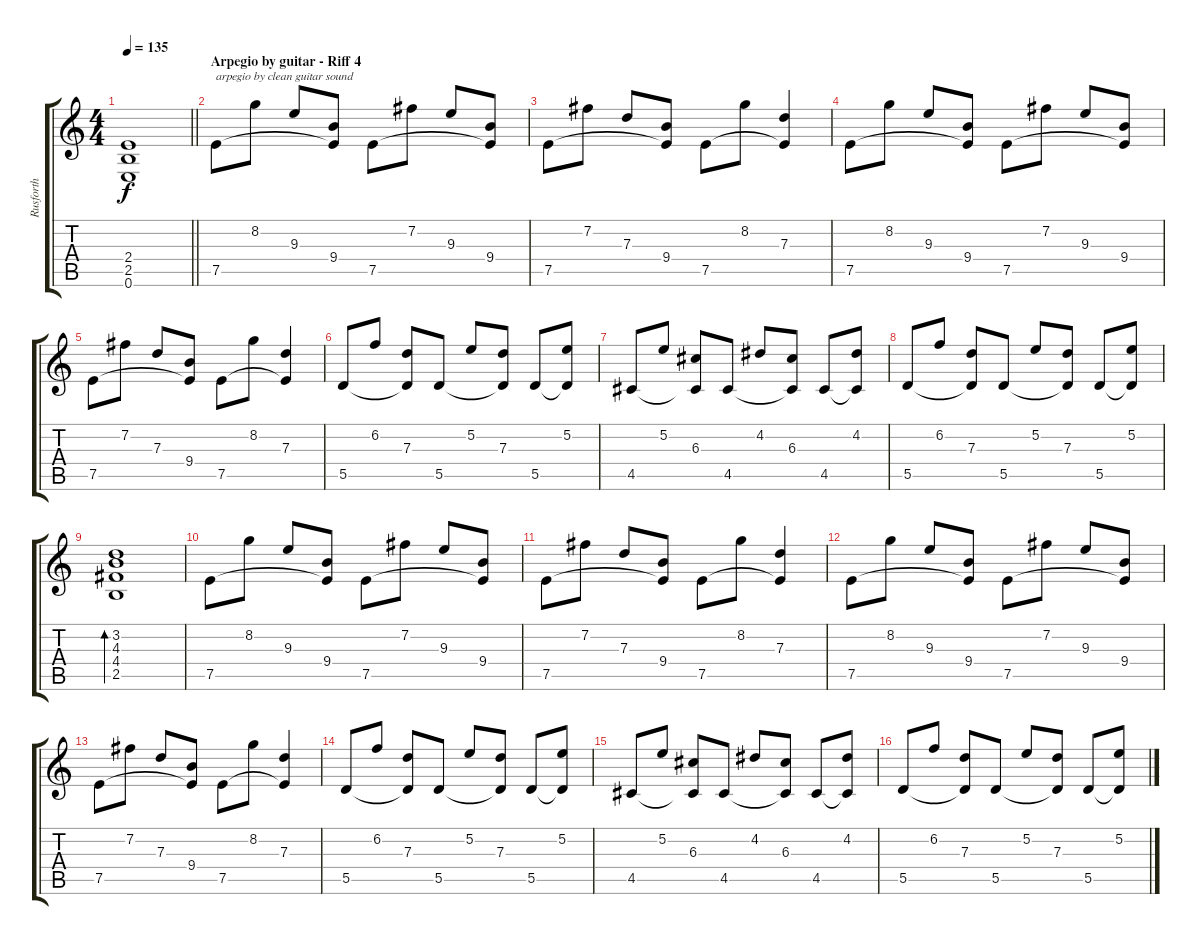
\track ("Rusforth" "Rusforth") {instrument distortionguitar}
\staff {score tabs}
\tuning (E4 B3 G3 D3 A2 E2) {hide}
\ts (4 4)
\tempo 135
\clef g2
\barLineRight lightlight
\ks c
(2.4{t} 2.5{t} 0.6{t}).1{dy f} |
\section ("" "Arpegio by guitar - Riff 4")
7.5.8{txt "arpegio by clean guitar sound" instrument electricguitarclean} 8.2.8 9.3.8 (9.4 7.5{t}).8 7.5.8 7.2.8 9.3.8 (9.4 7.5{t}).8 |
7.5.8 7.2.8 7.3.8 (9.4 7.5{t}).8 7.5.8 8.2.8 (7.3 7.5{t}).4 |
7.5.8 8.2.8 9.3.8 (9.4 7.5{t}).8 7.5.8 7.2.8 9.3.8 (9.4 7.5{t}).8 |
7.5.8 7.2.8 7.3.8 (9.4 7.5{t}).8 7.5.8 8.2.8 (7.3 7.5{t}).4 |
5.5.8 6.2.8 (7.3 5.5{t}).8 5.5.8 5.2.8 (7.3 5.5{t}).8 5.5.8 (5.2 5.5{t}).8 |
4.5.8 5.2.8 (6.3 4.5{t}).8 4.5.8 4.2.8 (6.3 4.5{t}).8 4.5.8 (4.2 4.5{t}).8 |
5.5.8 6.2.8 (7.3 5.5{t}).8 5.5.8 5.2.8 (7.3 5.5{t}).8 5.5.8 (5.2 5.5{t}).8 |
(3.2 4.3 4.4 2.5).1{bd 240} |
7.5.8 8.2.8 9.3.8 (9.4 7.5{t}).8 7.5.8 7.2.8 9.3.8 (9.4 7.5{t}).8 |
7.5.8 7.2.8 7.3.8 (9.4 7.5{t}).8 7.5.8 8.2.8 (7.3 7.5{t}).4 |
7.5.8 8.2.8 9.3.8 (9.4 7.5{t}).8 7.5.8 7.2.8 9.3.8 (9.4 7.5{t}).8 |
7.5.8 7.2.8 7.3.8 (9.4 7.5{t}).8 7.5.8 8.2.8 (7.3 7.5{t}).4 |
5.5.8 6.2.8 (7.3 5.5{t}).8 5.5.8 5.2.8 (7.3 5.5{t}).8 5.5.8 (5.2 5.5{t}).8 |
4.5.8 5.2.8 (6.3 4.5{t}).8 4.5.8 4.2.8 (6.3 4.5{t}).8 4.5.8 (4.2 4.5{t}).8 |
5.5.8 6.2.8 (7.3 5.5{t}).8 5.5.8 5.2.8 (7.3 5.5{t}).8 5.5.8 (5.2 5.5{t}).8
